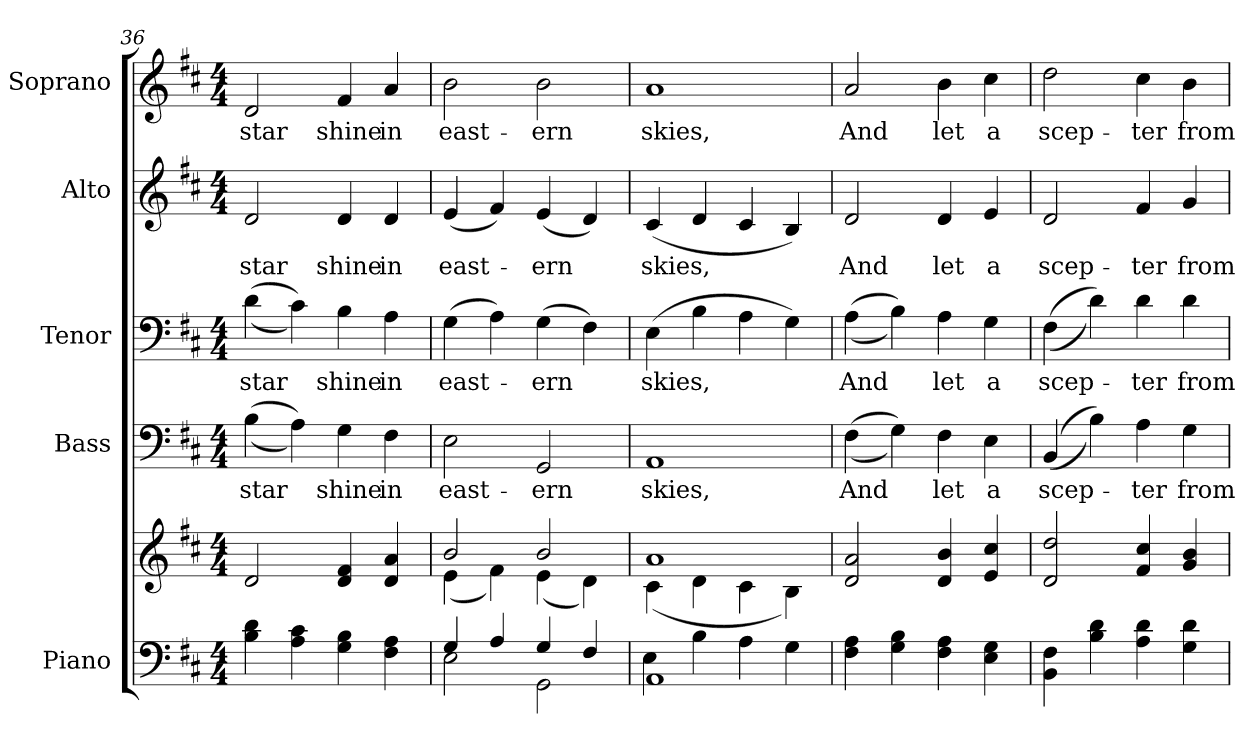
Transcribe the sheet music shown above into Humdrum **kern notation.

**kern	**kern	**kern	**text	**kern	**text	**kern	**text	**kern	**text
*part5	*part5	*part4	*part4	*part3	*part3	*part2	*part2	*part1	*part1
*staff6	*staff5	*staff4	*staff4	*staff3	*staff3	*staff2	*staff2	*staff1	*staff1
*I"Piano	*	*I"Bass	*	*I"Tenor	*	*I"Alto	*	*I"Soprano	*
*I'Pno.	*	*I'B.	*	*I'T.	*	*I'A.	*	*I'S.	*
*clefF4	*clefG2	*clefF4	*	*clefF4	*	*clefG2	*	*clefG2	*
*k[f#c#]	*k[f#c#]	*k[f#c#]	*	*k[f#c#]	*	*k[f#c#]	*	*k[f#c#]	*
*D:	*D:	*D:	*	*D:	*	*D:	*	*D:	*
*M4/4	*M4/4	*M4/4	*	*M4/4	*	*M4/4	*	*M4/4	*
=36	=36	=36	=36	=36	=36	=36	=36	=36	=36
!	!	!	!LO:LY:b:color=#000000	!	!	!	!	!	!
!	!	!	!	!	!LO:LY:b:color=#000000	!	!	!	!
!	!	!	!	!	!	!	!LO:LY:b:color=#000000	!	!
!	!	!	!	!	!	!	!	!	!LO:LY:b:color=#000000
4Bi\ 4di	2di/	((4Bi\	star	((4di\	star	2di/	star	2di/	star
4Ai\ 4c#i	.	4Ai\))	.	4c#i\))	.	.	.	.	.
!	!	!	!LO:LY:b:color=#000000	!	!	!	!	!	!
!	!	!	!	!	!LO:LY:b:color=#000000	!	!	!	!
!	!	!	!	!	!	!	!LO:LY:b:color=#000000	!	!
!	!	!	!	!	!	!	!	!	!LO:LY:b:color=#000000
4Gi\ 4Bi	4di/ 4f#i	4Gi\	shine	4Bi\	shine	4di/	shine	4f#i/	shine
!	!	!	!LO:LY:b:color=#000000	!	!	!	!	!	!
!	!	!	!	!	!LO:LY:b:color=#000000	!	!	!	!
!	!	!	!	!	!	!	!LO:LY:b:color=#000000	!	!
!	!	!	!	!	!	!	!	!	!LO:LY:b:color=#000000
4F#i\ 4Ai	4di/ 4ai	4F#i\	in	4Ai\	in	4di/	in	4ai/	in
!!LO:PB:g=z
=37	=37	=37	=37	=37	=37	=37	=37	=37	=37
*^	*^	*	*	*	*	*	*	*	*
!	!	!	!	!	!LO:LY:b:color=#000000	!	!	!	!	!	!
!	!	!	!	!	!	!	!LO:LY:b:color=#000000	!	!	!	!
!	!	!	!	!	!	!	!	!	!LO:LY:b:color=#000000	!	!
!	!	!	!	!	!	!	!	!	!	!	!LO:LY:b:color=#000000
4Gi/	2Ei\	2bi/	(4ei\	2Ei\	east-	(4Gi\	east-	(4ei/	east-	2bi\	east-
4Ai/	.	.	4f#i\)	.	.	4Ai\)	.	4f#i/)	.	.	.
!	!	!	!	!	!LO:LY:b:color=#000000	!	!	!	!	!	!
!	!	!	!	!	!	!	!LO:LY:b:color=#000000	!	!	!	!
!	!	!	!	!	!	!	!	!	!LO:LY:b:color=#000000	!	!
!	!	!	!	!	!	!	!	!	!	!	!LO:LY:b:color=#000000
4Gi/	2GGi\	2bi/	(4ei\	2GGi/	-ern	(4Gi\	-ern	(4ei/	-ern	2bi\	-ern
4F#i/	.	.	4di\)	.	.	4F#i\)	.	4di/)	.	.	.
=38	=38	=38	=38	=38	=38	=38	=38	=38	=38	=38	=38
!	!	!	!	!	!LO:LY:b:color=#000000	!	!	!	!	!	!
!	!	!	!	!	!	!	!LO:LY:b:color=#000000	!	!	!	!
!	!	!	!	!	!	!	!	!	!LO:LY:b:color=#000000	!	!
!	!	!	!	!	!	!	!	!	!	!	!LO:LY:b:color=#000000
1AAi	4Ei\	1ai	(4c#i\	1AAi	skies,	(4Ei\	skies,	(4c#i/	skies,	1ai	skies,
.	4Bi\	.	4di\	.	.	4Bi\	.	4di/	.	.	.
.	4Ai\	.	4c#i\	.	.	4Ai\	.	4c#i/	.	.	.
.	4Gi\	.	4Bi\)	.	.	4Gi\)	.	4Bi/)	.	.	.
*v	*v	*	*	*	*	*	*	*	*	*	*
*	*v	*v	*	*	*	*	*	*	*	*
=39	=39	=39	=39	=39	=39	=39	=39	=39	=39
*^	*^	*	*	*	*	*	*	*	*
!	!	!	!	!	!LO:LY:b:color=#000000	!	!	!	!	!	!
*v	*v	*	*	*	*	*	*	*	*	*	*
*	*v	*v	*	*	*	*	*	*	*	*
*^	*^	*	*	*	*	*	*	*	*
!	!	!	!	!	!	!	!LO:LY:b:color=#000000	!	!	!	!
*v	*v	*	*	*	*	*	*	*	*	*	*
*	*v	*v	*	*	*	*	*	*	*	*
*^	*^	*	*	*	*	*	*	*	*
!	!	!	!	!	!	!	!	!	!LO:LY:b:color=#000000	!	!
*v	*v	*	*	*	*	*	*	*	*	*	*
*	*v	*v	*	*	*	*	*	*	*	*
*^	*^	*	*	*	*	*	*	*	*
!	!	!	!	!	!	!	!	!	!	!	!LO:LY:b:color=#000000
*v	*v	*	*	*	*	*	*	*	*	*	*
*	*v	*v	*	*	*	*	*	*	*	*
4F#i\ 4Ai	2di/ 2ai	((4F#i\	And	((4Ai\	And	2di/	And	2ai/	And
4Gi\ 4Bi	.	4Gi\))	.	4Bi\))	.	.	.	.	.
!	!	!	!LO:LY:b:color=#000000	!	!	!	!	!	!
!	!	!	!	!	!LO:LY:b:color=#000000	!	!	!	!
!	!	!	!	!	!	!	!LO:LY:b:color=#000000	!	!
!	!	!	!	!	!	!	!	!	!LO:LY:b:color=#000000
4F#i\ 4Ai	4di/ 4bi	4F#i\	let	4Ai\	let	4di/	let	4bi\	let
!	!	!	!LO:LY:b:color=#000000	!	!	!	!	!	!
!	!	!	!	!	!LO:LY:b:color=#000000	!	!	!	!
!	!	!	!	!	!	!	!LO:LY:b:color=#000000	!	!
!	!	!	!	!	!	!	!	!	!LO:LY:b:color=#000000
4Ei\ 4Gi	4ei/ 4cc#i	4Ei\	a	4Gi\	a	4ei/	a	4cc#i\	a
=40	=40	=40	=40	=40	=40	=40	=40	=40	=40
!	!	!	!LO:LY:b:color=#000000	!	!	!	!	!	!
!	!	!	!	!	!LO:LY:b:color=#000000	!	!	!	!
!	!	!	!	!	!	!	!LO:LY:b:color=#000000	!	!
!	!	!	!	!	!	!	!	!	!LO:LY:b:color=#000000
4BBi\ 4F#i	2di/ 2ddi	((4BBi/	scep-	((4F#i\	scep-	2di/	scep-	2ddi\	scep-
4Bi\ 4di	.	4Bi\))	.	4di\))	.	.	.	.	.
!	!	!	!LO:LY:b:color=#000000	!	!	!	!	!	!
!	!	!	!	!	!LO:LY:b:color=#000000	!	!	!	!
!	!	!	!	!	!	!	!LO:LY:b:color=#000000	!	!
!	!	!	!	!	!	!	!	!	!LO:LY:b:color=#000000
4Ai\ 4di	4f#i/ 4cc#i	4Ai\	-ter	4di\	-ter	4f#i/	-ter	4cc#i\	-ter
!	!	!	!LO:LY:b:color=#000000	!	!	!	!	!	!
!	!	!	!	!	!LO:LY:b:color=#000000	!	!	!	!
!	!	!	!	!	!	!	!LO:LY:b:color=#000000	!	!
!	!	!	!	!	!	!	!	!	!LO:LY:b:color=#000000
4Gi\ 4di	4gi/ 4bi	4Gi\	from	4di\	from	4gi/	from	4bi\	from
=	=	=	=	=	=	=	=	=	=
*-	*-	*-	*-	*-	*-	*-	*-	*-	*-
